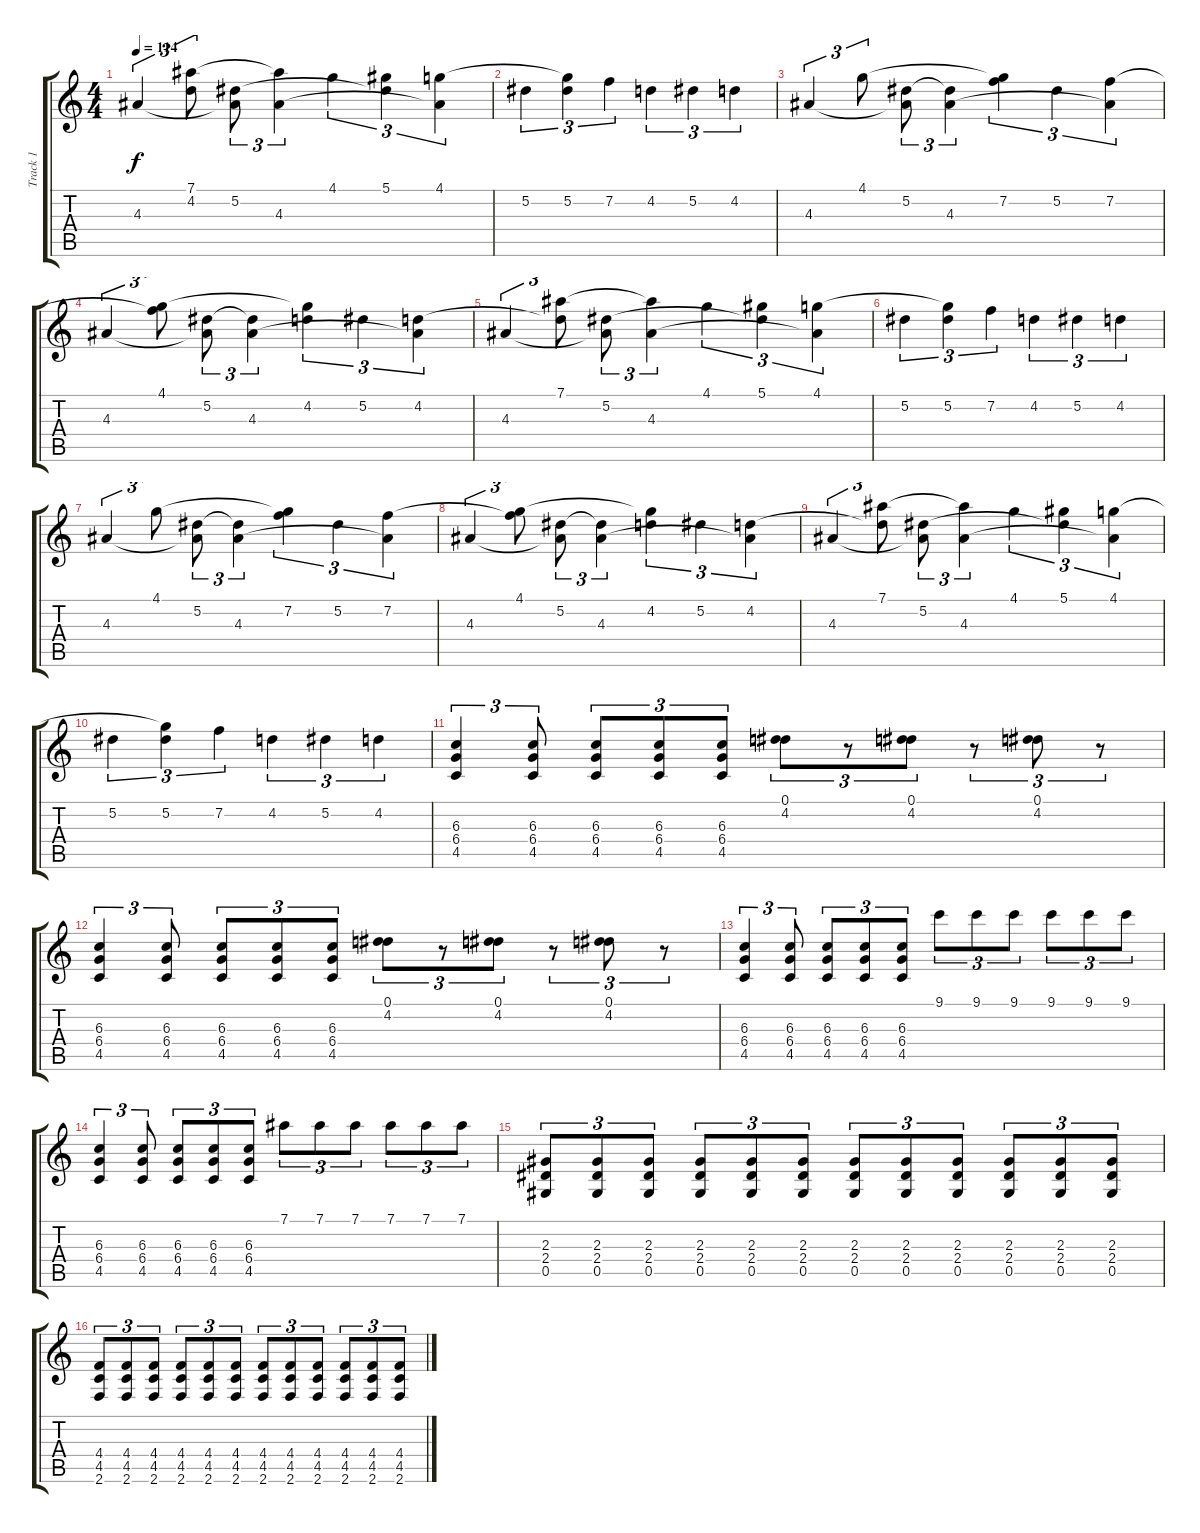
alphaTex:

\track ("Track 1" "Track 1") {instrument overdrivenguitar}
\staff {score tabs}
\tuning (Eb4 Bb3 Gb3 Db3 Ab2 Eb2) {hide}
\ts (4 4)
\tempo 114
\clef g2
\ks c
4.3.4{tu (3 2) dy f} (7.1 4.2{t}).8{tu (3 2)} (5.2 4.3{t}).8{tu (3 2)} (7.1{t} 4.3).4{tu (3 2)} 4.1.4{tu (3 2)} (5.1 5.2{t}).4{tu (3 2)} (4.1 4.3{t}).4{tu (3 2)} |
5.2.4{tu (3 2)} (4.1{t} 5.2).4{tu (3 2)} 7.2.4{tu (3 2)} 4.2.4{tu (3 2)} 5.2.4{tu (3 2)} 4.2.4{tu (3 2)} |
4.3.4{tu (3 2)} 4.1.8{tu (3 2)} (5.2 4.3{t}).8{tu (3 2)} (5.2{t} 4.3).4{tu (3 2)} (4.1{t} 7.2).4{tu (3 2)} 5.2.4{tu (3 2)} (7.2 4.3{t}).4{tu (3 2)} |
4.3.4{tu (3 2)} (4.1 7.2{t}).8{tu (3 2)} (5.2 4.3{t}).8{tu (3 2)} (5.2{t} 4.3).4{tu (3 2)} (4.1{t} 4.2).4{tu (3 2)} 5.2.4{tu (3 2)} (4.2 4.3{t}).4{tu (3 2)} |
4.3.4{tu (3 2)} (7.1 4.2{t}).8{tu (3 2)} (5.2 4.3{t}).8{tu (3 2)} (7.1{t} 4.3).4{tu (3 2)} 4.1.4{tu (3 2)} (5.1 5.2{t}).4{tu (3 2)} (4.1 4.3{t}).4{tu (3 2)} |
5.2.4{tu (3 2)} (4.1{t} 5.2).4{tu (3 2)} 7.2.4{tu (3 2)} 4.2.4{tu (3 2)} 5.2.4{tu (3 2)} 4.2.4{tu (3 2)} |
4.3.4{tu (3 2)} 4.1.8{tu (3 2)} (5.2 4.3{t}).8{tu (3 2)} (5.2{t} 4.3).4{tu (3 2)} (4.1{t} 7.2).4{tu (3 2)} 5.2.4{tu (3 2)} (7.2 4.3{t}).4{tu (3 2)} |
4.3.4{tu (3 2)} (4.1 7.2{t}).8{tu (3 2)} (5.2 4.3{t}).8{tu (3 2)} (5.2{t} 4.3).4{tu (3 2)} (4.1{t} 4.2).4{tu (3 2)} 5.2.4{tu (3 2)} (4.2 4.3{t}).4{tu (3 2)} |
4.3.4{tu (3 2)} (7.1 4.2{t}).8{tu (3 2)} (5.2 4.3{t}).8{tu (3 2)} (7.1{t} 4.3).4{tu (3 2)} 4.1.4{tu (3 2)} (5.1 5.2{t}).4{tu (3 2)} (4.1 4.3{t}).4{tu (3 2)} |
5.2.4{tu (3 2)} (4.1{t} 5.2).4{tu (3 2)} 7.2.4{tu (3 2)} 4.2.4{tu (3 2)} 5.2.4{tu (3 2)} 4.2.4{tu (3 2)} |
(6.3 6.4 4.5).4{tu (3 2) instrument overdrivenguitar} (6.3 6.4 4.5).8{tu (3 2)} (6.3 6.4 4.5).8{tu (3 2)} (6.3 6.4 4.5).8{tu (3 2)} (6.3 6.4 4.5).8{tu (3 2)} (0.1 4.2).8{tu (3 2)} r.8{tu (3 2)} (0.1 4.2).8{tu (3 2) volume 4} r.8{tu (3 2)} (0.1 4.2).8{tu (3 2) volume 2} r.8{tu (3 2)} |
(6.3 6.4 4.5).4{tu (3 2) volume 9 instrument overdrivenguitar} (6.3 6.4 4.5).8{tu (3 2)} (6.3 6.4 4.5).8{tu (3 2)} (6.3 6.4 4.5).8{tu (3 2)} (6.3 6.4 4.5).8{tu (3 2)} (0.1 4.2).8{tu (3 2)} r.8{tu (3 2)} (0.1 4.2).8{tu (3 2) volume 4} r.8{tu (3 2)} (0.1 4.2).8{tu (3 2) volume 2} r.8{tu (3 2)} |
(6.3 6.4 4.5).4{tu (3 2) volume 10} (6.3 6.4 4.5).8{tu (3 2)} (6.3 6.4 4.5).8{tu (3 2)} (6.3 6.4 4.5).8{tu (3 2)} (6.3 6.4 4.5).8{tu (3 2)} 9.1.8{tu (3 2)} 9.1.8{tu (3 2)} 9.1.8{tu (3 2)} 9.1.8{tu (3 2)} 9.1.8{tu (3 2)} 9.1.8{tu (3 2)} |
(6.3 6.4 4.5).4{tu (3 2)} (6.3 6.4 4.5).8{tu (3 2)} (6.3 6.4 4.5).8{tu (3 2)} (6.3 6.4 4.5).8{tu (3 2)} (6.3 6.4 4.5).8{tu (3 2)} 7.1.8{tu (3 2)} 7.1.8{tu (3 2)} 7.1.8{tu (3 2)} 7.1.8{tu (3 2)} 7.1.8{tu (3 2)} 7.1.8{tu (3 2)} |
(2.3 2.4 0.5).8{tu (3 2)} (2.3 2.4 0.5).8{tu (3 2)} (2.3 2.4 0.5).8{tu (3 2)} (2.3 2.4 0.5).8{tu (3 2)} (2.3 2.4 0.5).8{tu (3 2)} (2.3 2.4 0.5).8{tu (3 2)} (2.3 2.4 0.5).8{tu (3 2)} (2.3 2.4 0.5).8{tu (3 2)} (2.3 2.4 0.5).8{tu (3 2)} (2.3 2.4 0.5).8{tu (3 2)} (2.3 2.4 0.5).8{tu (3 2)} (2.3 2.4 0.5).8{tu (3 2)} |
(4.4 4.5 2.6).8{tu (3 2)} (4.4 4.5 2.6).8{tu (3 2)} (4.4 4.5 2.6).8{tu (3 2)} (4.4 4.5 2.6).8{tu (3 2)} (4.4 4.5 2.6).8{tu (3 2)} (4.4 4.5 2.6).8{tu (3 2)} (4.4 4.5 2.6).8{tu (3 2)} (4.4 4.5 2.6).8{tu (3 2)} (4.4 4.5 2.6).8{tu (3 2)} (4.4 4.5 2.6).8{tu (3 2)} (4.4 4.5 2.6).8{tu (3 2)} (4.4 4.5 2.6).8{tu (3 2)}
